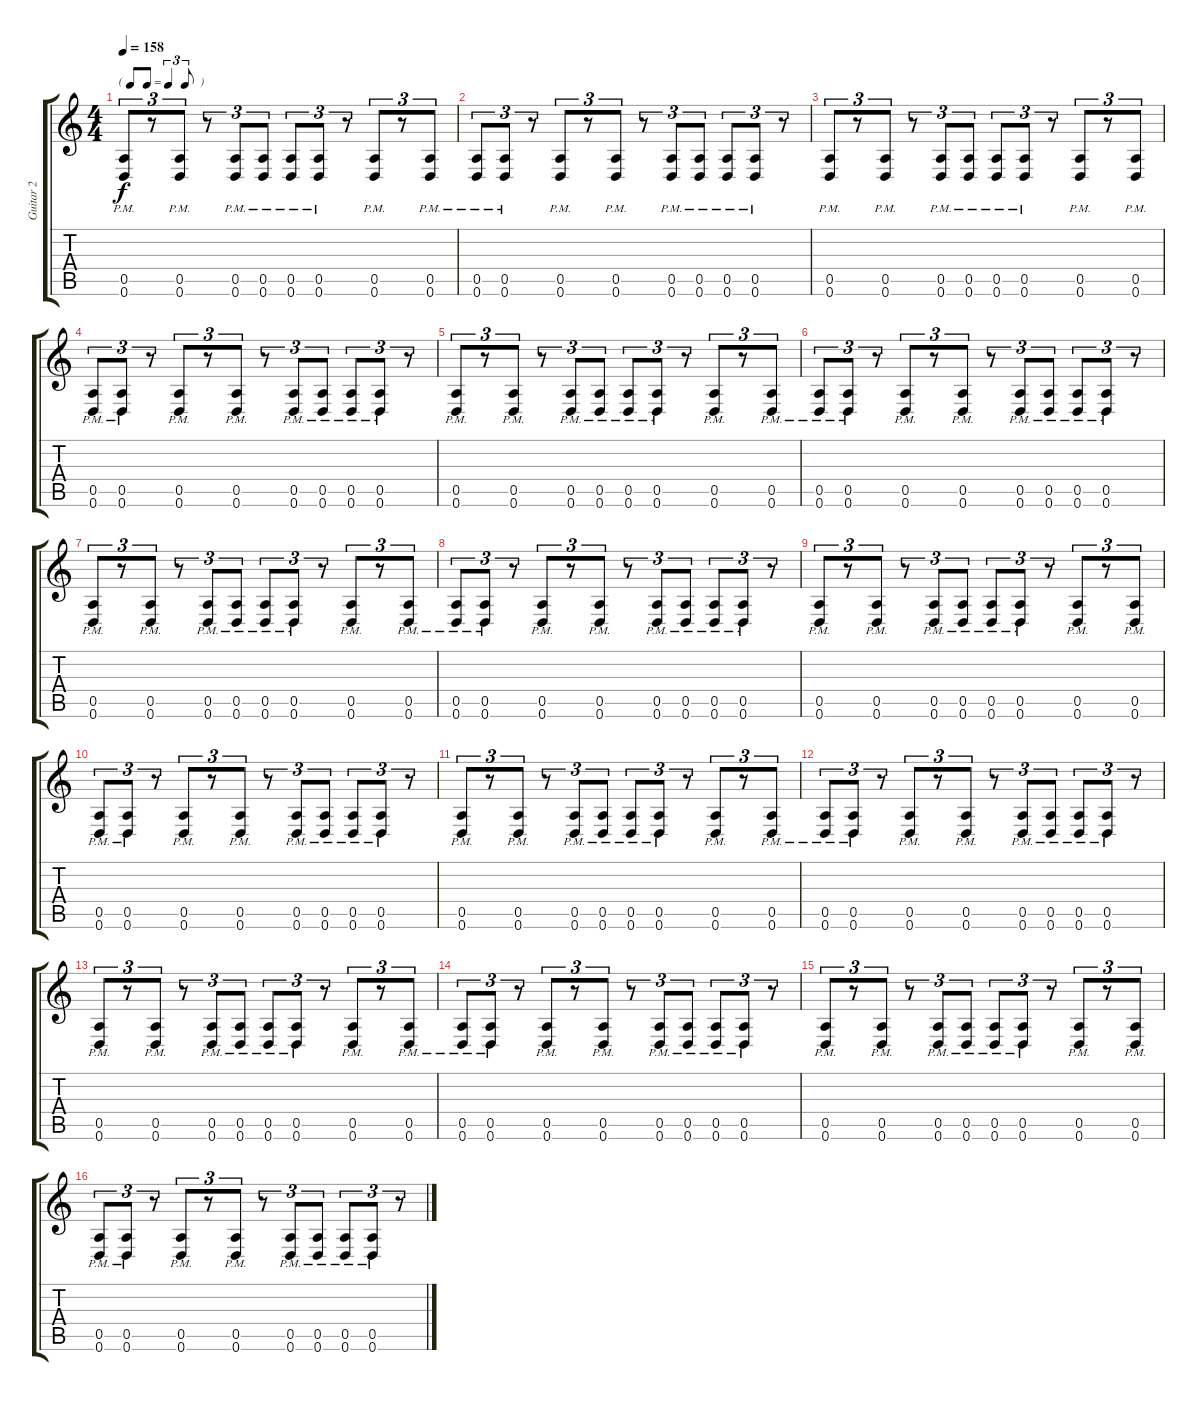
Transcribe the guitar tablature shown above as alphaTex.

\track ("Guitar 2" "Guitar 2") {instrument distortionguitar}
\staff {score tabs}
\tuning (E4 B3 G3 D3 A2 D2) {hide}
\ts (4 4)
\tf triplet8th
\tempo 158
\clef g2
\ks c
(0.5{pm} 0.6{pm}).8{tu (3 2) dy f} r.8{tu (3 2)} (0.5{pm} 0.6{pm}).8{tu (3 2)} r.8{tu (3 2)} (0.5{pm} 0.6{pm}).8{tu (3 2)} (0.5{pm} 0.6{pm}).8{tu (3 2)} (0.5{pm} 0.6{pm}).8{tu (3 2)} (0.5{pm} 0.6{pm}).8{tu (3 2)} r.8{tu (3 2)} (0.5{pm} 0.6{pm}).8{tu (3 2)} r.8{tu (3 2)} (0.5{pm} 0.6{pm}).8{tu (3 2)} |
(0.5{pm} 0.6{pm}).8{tu (3 2)} (0.5{pm} 0.6{pm}).8{tu (3 2)} r.8{tu (3 2)} (0.5{pm} 0.6{pm}).8{tu (3 2)} r.8{tu (3 2)} (0.5{pm} 0.6{pm}).8{tu (3 2)} r.8{tu (3 2)} (0.5{pm} 0.6{pm}).8{tu (3 2)} (0.5{pm} 0.6{pm}).8{tu (3 2)} (0.5{pm} 0.6{pm}).8{tu (3 2)} (0.5{pm} 0.6{pm}).8{tu (3 2)} r.8{tu (3 2)} |
(0.5{pm} 0.6{pm}).8{tu (3 2)} r.8{tu (3 2)} (0.5{pm} 0.6{pm}).8{tu (3 2)} r.8{tu (3 2)} (0.5{pm} 0.6{pm}).8{tu (3 2)} (0.5{pm} 0.6{pm}).8{tu (3 2)} (0.5{pm} 0.6{pm}).8{tu (3 2)} (0.5{pm} 0.6{pm}).8{tu (3 2)} r.8{tu (3 2)} (0.5{pm} 0.6{pm}).8{tu (3 2)} r.8{tu (3 2)} (0.5{pm} 0.6{pm}).8{tu (3 2)} |
(0.5{pm} 0.6{pm}).8{tu (3 2)} (0.5{pm} 0.6{pm}).8{tu (3 2)} r.8{tu (3 2)} (0.5{pm} 0.6{pm}).8{tu (3 2)} r.8{tu (3 2)} (0.5{pm} 0.6{pm}).8{tu (3 2)} r.8{tu (3 2)} (0.5{pm} 0.6{pm}).8{tu (3 2)} (0.5{pm} 0.6{pm}).8{tu (3 2)} (0.5{pm} 0.6{pm}).8{tu (3 2)} (0.5{pm} 0.6{pm}).8{tu (3 2)} r.8{tu (3 2)} |
(0.5{pm} 0.6{pm}).8{tu (3 2)} r.8{tu (3 2)} (0.5{pm} 0.6{pm}).8{tu (3 2)} r.8{tu (3 2)} (0.5{pm} 0.6{pm}).8{tu (3 2)} (0.5{pm} 0.6{pm}).8{tu (3 2)} (0.5{pm} 0.6{pm}).8{tu (3 2)} (0.5{pm} 0.6{pm}).8{tu (3 2)} r.8{tu (3 2)} (0.5{pm} 0.6{pm}).8{tu (3 2)} r.8{tu (3 2)} (0.5{pm} 0.6{pm}).8{tu (3 2)} |
(0.5{pm} 0.6{pm}).8{tu (3 2)} (0.5{pm} 0.6{pm}).8{tu (3 2)} r.8{tu (3 2)} (0.5{pm} 0.6{pm}).8{tu (3 2)} r.8{tu (3 2)} (0.5{pm} 0.6{pm}).8{tu (3 2)} r.8{tu (3 2)} (0.5{pm} 0.6{pm}).8{tu (3 2)} (0.5{pm} 0.6{pm}).8{tu (3 2)} (0.5{pm} 0.6{pm}).8{tu (3 2)} (0.5{pm} 0.6{pm}).8{tu (3 2)} r.8{tu (3 2)} |
(0.5{pm} 0.6{pm}).8{tu (3 2)} r.8{tu (3 2)} (0.5{pm} 0.6{pm}).8{tu (3 2)} r.8{tu (3 2)} (0.5{pm} 0.6{pm}).8{tu (3 2)} (0.5{pm} 0.6{pm}).8{tu (3 2)} (0.5{pm} 0.6{pm}).8{tu (3 2)} (0.5{pm} 0.6{pm}).8{tu (3 2)} r.8{tu (3 2)} (0.5{pm} 0.6{pm}).8{tu (3 2)} r.8{tu (3 2)} (0.5{pm} 0.6{pm}).8{tu (3 2)} |
(0.5{pm} 0.6{pm}).8{tu (3 2)} (0.5{pm} 0.6{pm}).8{tu (3 2)} r.8{tu (3 2)} (0.5{pm} 0.6{pm}).8{tu (3 2)} r.8{tu (3 2)} (0.5{pm} 0.6{pm}).8{tu (3 2)} r.8{tu (3 2)} (0.5{pm} 0.6{pm}).8{tu (3 2)} (0.5{pm} 0.6{pm}).8{tu (3 2)} (0.5{pm} 0.6{pm}).8{tu (3 2)} (0.5{pm} 0.6{pm}).8{tu (3 2)} r.8{tu (3 2)} |
(0.5{pm} 0.6{pm}).8{tu (3 2)} r.8{tu (3 2)} (0.5{pm} 0.6{pm}).8{tu (3 2)} r.8{tu (3 2)} (0.5{pm} 0.6{pm}).8{tu (3 2)} (0.5{pm} 0.6{pm}).8{tu (3 2)} (0.5{pm} 0.6{pm}).8{tu (3 2)} (0.5{pm} 0.6{pm}).8{tu (3 2)} r.8{tu (3 2)} (0.5{pm} 0.6{pm}).8{tu (3 2)} r.8{tu (3 2)} (0.5{pm} 0.6{pm}).8{tu (3 2)} |
(0.5{pm} 0.6{pm}).8{tu (3 2)} (0.5{pm} 0.6{pm}).8{tu (3 2)} r.8{tu (3 2)} (0.5{pm} 0.6{pm}).8{tu (3 2)} r.8{tu (3 2)} (0.5{pm} 0.6{pm}).8{tu (3 2)} r.8{tu (3 2)} (0.5{pm} 0.6{pm}).8{tu (3 2)} (0.5{pm} 0.6{pm}).8{tu (3 2)} (0.5{pm} 0.6{pm}).8{tu (3 2)} (0.5{pm} 0.6{pm}).8{tu (3 2)} r.8{tu (3 2)} |
(0.5{pm} 0.6{pm}).8{tu (3 2)} r.8{tu (3 2)} (0.5{pm} 0.6{pm}).8{tu (3 2)} r.8{tu (3 2)} (0.5{pm} 0.6{pm}).8{tu (3 2)} (0.5{pm} 0.6{pm}).8{tu (3 2)} (0.5{pm} 0.6{pm}).8{tu (3 2)} (0.5{pm} 0.6{pm}).8{tu (3 2)} r.8{tu (3 2)} (0.5{pm} 0.6{pm}).8{tu (3 2)} r.8{tu (3 2)} (0.5{pm} 0.6{pm}).8{tu (3 2)} |
(0.5{pm} 0.6{pm}).8{tu (3 2)} (0.5{pm} 0.6{pm}).8{tu (3 2)} r.8{tu (3 2)} (0.5{pm} 0.6{pm}).8{tu (3 2)} r.8{tu (3 2)} (0.5{pm} 0.6{pm}).8{tu (3 2)} r.8{tu (3 2)} (0.5{pm} 0.6{pm}).8{tu (3 2)} (0.5{pm} 0.6{pm}).8{tu (3 2)} (0.5{pm} 0.6{pm}).8{tu (3 2)} (0.5{pm} 0.6{pm}).8{tu (3 2)} r.8{tu (3 2)} |
(0.5{pm} 0.6{pm}).8{tu (3 2)} r.8{tu (3 2)} (0.5{pm} 0.6{pm}).8{tu (3 2)} r.8{tu (3 2)} (0.5{pm} 0.6{pm}).8{tu (3 2)} (0.5{pm} 0.6{pm}).8{tu (3 2)} (0.5{pm} 0.6{pm}).8{tu (3 2)} (0.5{pm} 0.6{pm}).8{tu (3 2)} r.8{tu (3 2)} (0.5{pm} 0.6{pm}).8{tu (3 2)} r.8{tu (3 2)} (0.5{pm} 0.6{pm}).8{tu (3 2)} |
(0.5{pm} 0.6{pm}).8{tu (3 2)} (0.5{pm} 0.6{pm}).8{tu (3 2)} r.8{tu (3 2)} (0.5{pm} 0.6{pm}).8{tu (3 2)} r.8{tu (3 2)} (0.5{pm} 0.6{pm}).8{tu (3 2)} r.8{tu (3 2)} (0.5{pm} 0.6{pm}).8{tu (3 2)} (0.5{pm} 0.6{pm}).8{tu (3 2)} (0.5{pm} 0.6{pm}).8{tu (3 2)} (0.5{pm} 0.6{pm}).8{tu (3 2)} r.8{tu (3 2)} |
(0.5{pm} 0.6{pm}).8{tu (3 2)} r.8{tu (3 2)} (0.5{pm} 0.6{pm}).8{tu (3 2)} r.8{tu (3 2)} (0.5{pm} 0.6{pm}).8{tu (3 2)} (0.5{pm} 0.6{pm}).8{tu (3 2)} (0.5{pm} 0.6{pm}).8{tu (3 2)} (0.5{pm} 0.6{pm}).8{tu (3 2)} r.8{tu (3 2)} (0.5{pm} 0.6{pm}).8{tu (3 2)} r.8{tu (3 2)} (0.5{pm} 0.6{pm}).8{tu (3 2)} |
(0.5{pm} 0.6{pm}).8{tu (3 2)} (0.5{pm} 0.6{pm}).8{tu (3 2)} r.8{tu (3 2)} (0.5{pm} 0.6{pm}).8{tu (3 2)} r.8{tu (3 2)} (0.5{pm} 0.6{pm}).8{tu (3 2)} r.8{tu (3 2)} (0.5{pm} 0.6{pm}).8{tu (3 2)} (0.5{pm} 0.6{pm}).8{tu (3 2)} (0.5{pm} 0.6{pm}).8{tu (3 2)} (0.5{pm} 0.6{pm}).8{tu (3 2)} r.8{tu (3 2)}
